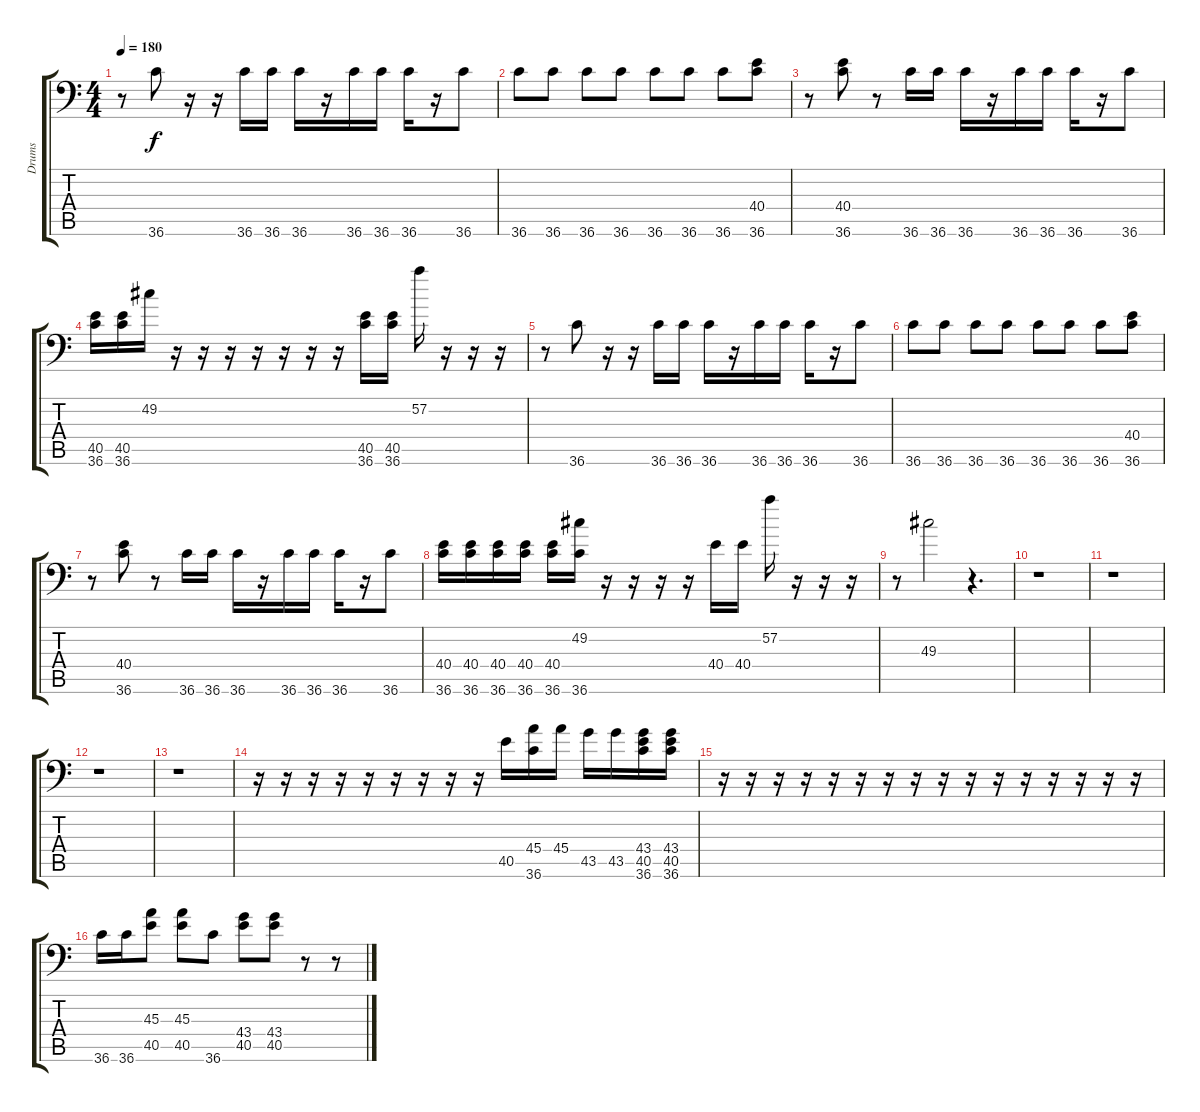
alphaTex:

\track ("Drums" "Drums") {instrument acousticgrandpiano}
\staff {score tabs}
\tuning (C-1 C-1 C-1 C-1 C-1 C-1) {hide}
\ts (4 4)
\tempo 180
\clef f4
\ks c
r.8{dy f} 36.6.8 r.16 r.16 36.6.16 36.6.16 36.6.16 r.16 36.6.16 36.6.16 36.6.16 r.16 36.6.8 |
36.6.8 36.6.8 36.6.8 36.6.8 36.6.8 36.6.8 36.6.8 (40.4 36.6).8 |
r.8 (40.4 36.6).8 r.8 36.6.16 36.6.16 36.6.16 r.16 36.6.16 36.6.16 36.6.16 r.16 36.6.8 |
(40.5 36.6).16 (40.5 36.6).16 49.2.16 r.16 r.16 r.16 r.16 r.16 r.16 r.16 (40.5 36.6).16 (40.5 36.6).16 57.2.16 r.16 r.16 r.16 |
r.8 36.6.8 r.16 r.16 36.6.16 36.6.16 36.6.16 r.16 36.6.16 36.6.16 36.6.16 r.16 36.6.8 |
36.6.8 36.6.8 36.6.8 36.6.8 36.6.8 36.6.8 36.6.8 (40.4 36.6).8 |
r.8 (40.4 36.6).8 r.8 36.6.16 36.6.16 36.6.16 r.16 36.6.16 36.6.16 36.6.16 r.16 36.6.8 |
(40.4 36.6).16 (40.4 36.6).16 (40.4 36.6).16 (40.4 36.6).16 (40.4 36.6).16 (49.2 36.6).16 r.16 r.16 r.16 r.16 40.4.16 40.4.16 57.2.16 r.16 r.16 r.16 |
r.8 49.3.2 r.4{d} |
r.1 |
r.1 |
r.1 |
r.1 |
r.16 r.16 r.16 r.16 r.16 r.16 r.16 r.16 r.16 40.5.16 (45.4 36.6).16 45.4.16 43.5.16 43.5.16 (43.4 40.5 36.6).16 (43.4 40.5 36.6).16 |
r.16 r.16 r.16 r.16 r.16 r.16 r.16 r.16 r.16 r.16 r.16 r.16 r.16 r.16 r.16 r.16 |
36.6.16 36.6.16 (45.3 40.5).8 (45.3 40.5).8 36.6.8 (43.4 40.5).8 (43.4 40.5).8 r.8 r.8
